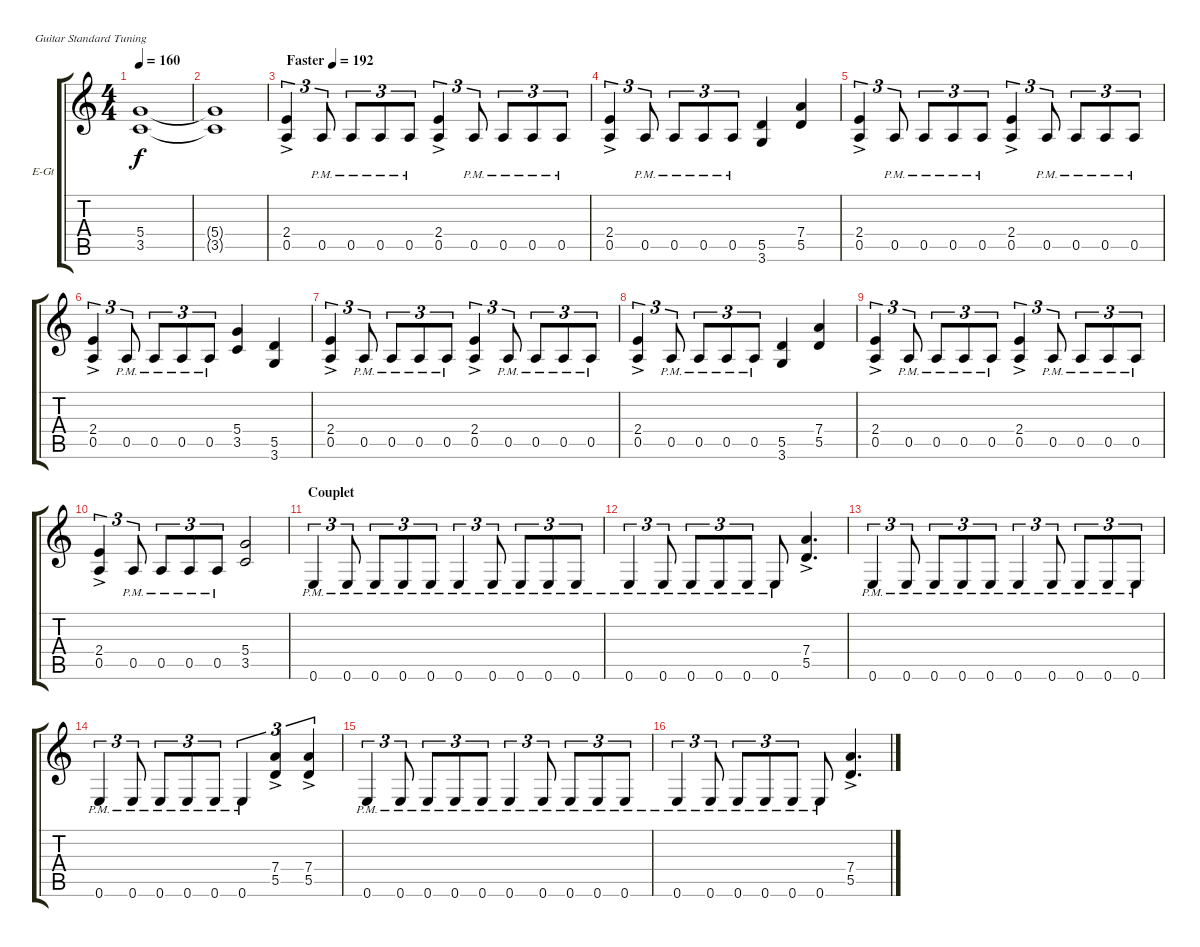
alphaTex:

\bracketExtendMode groupsimilarinstruments
\firstSystemTrackNameOrientation horizontal
\otherSystemsTrackNameOrientation horizontal
\track ("Guitar 1" "E-Gt") {instrument distortionguitar}
\staff {score tabs}
\tuning (E4 B3 G3 D3 A2 E2)
\ts (4 4)
\tempo 160
\clef g2
\scale
0.333333
\ks c
(3.5{t} 5.4{t}).1{dy f} |
\scale
0.333333 (5.4{t} 3.5{t}).1 |
\tempo (192 "Faster")
\scale
0.333333 (2.4{ac} 0.5{ac}).4{tu (3 2)} 0.5{pm}.8{tu (3 2)} 0.5{pm}.8{tu (3 2)} 0.5{pm}.8{tu (3 2)} 0.5{pm}.8{tu (3 2)} (2.4{ac} 0.5{ac}).4{tu (3 2)} 0.5{pm}.8{tu (3 2)} 0.5{pm}.8{tu (3 2)} 0.5{pm}.8{tu (3 2)} 0.5{pm}.8{tu (3 2)} |
\scale
0.333333 (2.4{ac} 0.5{ac}).4{tu (3 2)} 0.5{pm}.8{tu (3 2)} 0.5{pm}.8{tu (3 2)} 0.5{pm}.8{tu (3 2)} 0.5{pm}.8{tu (3 2)} (5.5 3.6).4 (7.4 5.5).4 |
\scale
0.333333 (2.4{ac} 0.5{ac}).4{tu (3 2)} 0.5{pm}.8{tu (3 2)} 0.5{pm}.8{tu (3 2)} 0.5{pm}.8{tu (3 2)} 0.5{pm}.8{tu (3 2)} (2.4{ac} 0.5{ac}).4{tu (3 2)} 0.5{pm}.8{tu (3 2)} 0.5{pm}.8{tu (3 2)} 0.5{pm}.8{tu (3 2)} 0.5{pm}.8{tu (3 2)} |
\scale
0.333333 (2.4{ac} 0.5{ac}).4{tu (3 2)} 0.5{pm}.8{tu (3 2)} 0.5{pm}.8{tu (3 2)} 0.5{pm}.8{tu (3 2)} 0.5{pm}.8{tu (3 2)} (5.4 3.5).4 (5.5 3.6).4 |
\scale
0.333333 (2.4{ac} 0.5{ac}).4{tu (3 2)} 0.5{pm}.8{tu (3 2)} 0.5{pm}.8{tu (3 2)} 0.5{pm}.8{tu (3 2)} 0.5{pm}.8{tu (3 2)} (2.4{ac} 0.5{ac}).4{tu (3 2)} 0.5{pm}.8{tu (3 2)} 0.5{pm}.8{tu (3 2)} 0.5{pm}.8{tu (3 2)} 0.5{pm}.8{tu (3 2)} |
\scale
0.333333 (2.4{ac} 0.5{ac}).4{tu (3 2)} 0.5{pm}.8{tu (3 2)} 0.5{pm}.8{tu (3 2)} 0.5{pm}.8{tu (3 2)} 0.5{pm}.8{tu (3 2)} (5.5 3.6).4 (7.4 5.5).4 |
\scale
0.333333 (2.4{ac} 0.5{ac}).4{tu (3 2)} 0.5{pm}.8{tu (3 2)} 0.5{pm}.8{tu (3 2)} 0.5{pm}.8{tu (3 2)} 0.5{pm}.8{tu (3 2)} (2.4{ac} 0.5{ac}).4{tu (3 2)} 0.5{pm}.8{tu (3 2)} 0.5{pm}.8{tu (3 2)} 0.5{pm}.8{tu (3 2)} 0.5{pm}.8{tu (3 2)} |
\scale
0.333333 (2.4{ac} 0.5{ac}).4{tu (3 2)} 0.5{pm}.8{tu (3 2)} 0.5{pm}.8{tu (3 2)} 0.5{pm}.8{tu (3 2)} 0.5{pm}.8{tu (3 2)} (5.4 3.5).2 |
\section ("" "Couplet")
\scale
0.333333 0.6{pm}.4{tu (3 2)} 0.6{pm}.8{tu (3 2)} 0.6{pm}.8{tu (3 2)} 0.6{pm}.8{tu (3 2)} 0.6{pm}.8{tu (3 2)} 0.6{pm}.4{tu (3 2)} 0.6{pm}.8{tu (3 2)} 0.6{pm}.8{tu (3 2)} 0.6{pm}.8{tu (3 2)} 0.6{pm}.8{tu (3 2)} |
\scale
0.333333 0.6{pm}.4{tu (3 2)} 0.6{pm}.8{tu (3 2)} 0.6{pm}.8{tu (3 2)} 0.6{pm}.8{tu (3 2)} 0.6{pm}.8{tu (3 2)} 0.6{pm}.8 (7.4{ac} 5.5{ac}).4{d} |
\scale
0.333333 0.6{pm}.4{tu (3 2)} 0.6{pm}.8{tu (3 2)} 0.6{pm}.8{tu (3 2)} 0.6{pm}.8{tu (3 2)} 0.6{pm}.8{tu (3 2)} 0.6{pm}.4{tu (3 2)} 0.6{pm}.8{tu (3 2)} 0.6{pm}.8{tu (3 2)} 0.6{pm}.8{tu (3 2)} 0.6{pm}.8{tu (3 2)} |
\scale
0.333333 0.6{pm}.4{tu (3 2)} 0.6{pm}.8{tu (3 2)} 0.6{pm}.8{tu (3 2)} 0.6{pm}.8{tu (3 2)} 0.6{pm}.8{tu (3 2)} 0.6{pm}.4{tu (3 2)} (7.4{ac} 5.5{ac}).4{tu (3 2)} (7.4{ac} 5.5{ac}).4{tu (3 2)} |
\scale
0.333333 0.6{pm}.4{tu (3 2)} 0.6{pm}.8{tu (3 2)} 0.6{pm}.8{tu (3 2)} 0.6{pm}.8{tu (3 2)} 0.6{pm}.8{tu (3 2)} 0.6{pm}.4{tu (3 2)} 0.6{pm}.8{tu (3 2)} 0.6{pm}.8{tu (3 2)} 0.6{pm}.8{tu (3 2)} 0.6{pm}.8{tu (3 2)} |
\scale
0.333333 0.6{pm}.4{tu (3 2)} 0.6{pm}.8{tu (3 2)} 0.6{pm}.8{tu (3 2)} 0.6{pm}.8{tu (3 2)} 0.6{pm}.8{tu (3 2)} 0.6{pm}.8 (7.4{ac} 5.5{ac}).4{d}
